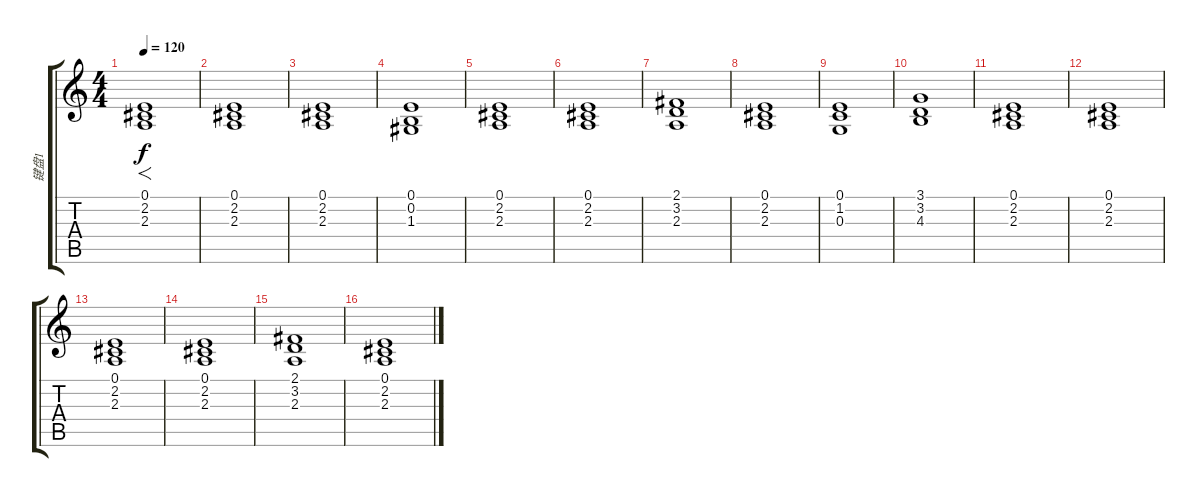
\track ("键盘1" "键盘1") {instrument stringensemble1}
\staff {score tabs}
\tuning (E4 B3 G3 D3 A2 E2) {hide}
\ts (4 4)
\tempo 120
\clef g2
\ks c
(0.1 2.2 2.3).1{f dy f instrument stringensemble1} |
(0.1 2.2 2.3).1 |
(0.1 2.2 2.3).1 |
(0.1 0.2 1.3).1 |
(0.1 2.2 2.3).1 |
(0.1 2.2 2.3).1 |
(2.1 3.2 2.3).1 |
(0.1 2.2 2.3).1 |
(0.1 1.2 0.3).1 |
(3.1 3.2 4.3).1 |
(0.1 2.2 2.3).1 |
(0.1 2.2 2.3).1 |
(0.1 2.2 2.3).1 |
(0.1 2.2 2.3).1 |
(2.1 3.2 2.3).1 |
(0.1 2.2 2.3).1
